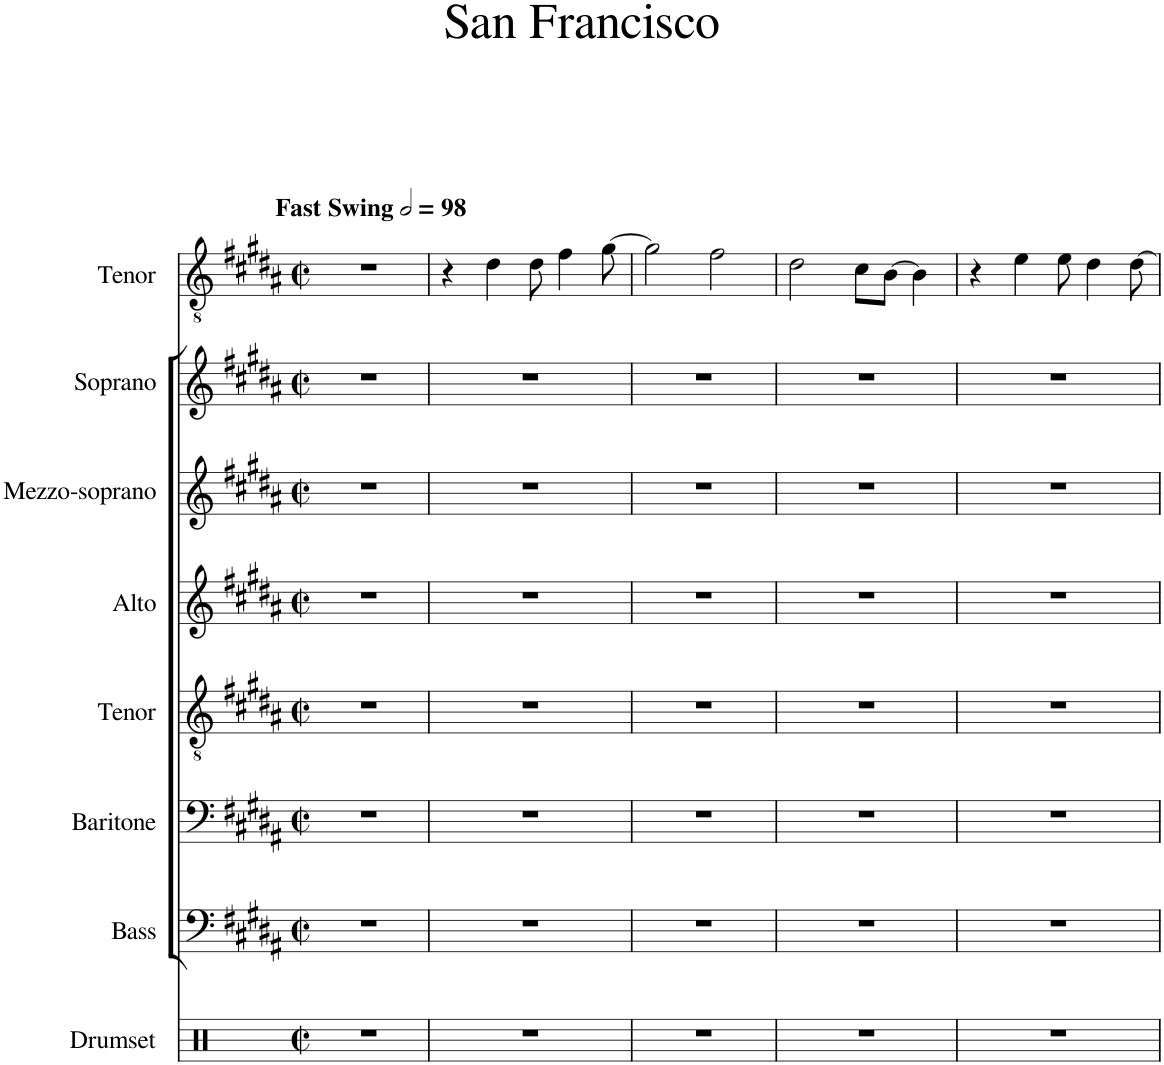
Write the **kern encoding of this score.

**kern	**kern	**kern	**kern	**kern	**kern	**kern	**kern
*part8	*part7	*part6	*part5	*part4	*part3	*part2	*part1
*staff8	*staff7	*staff6	*staff5	*staff4	*staff3	*staff2	*staff1
*I"Drumset	*I"Bass	*I"Baritone	*I"Tenor	*I"Alto	*I"Mezzo-soprano	*I"Soprano	*I"Tenor
*I'Drs.	*I'B.	*I'Bar.	*I'T.	*I'A.	*I'Mzs.	*I'S.	*I'T.
*clefX	*clefF4	*clefF4	*clefGv2	*clefG2	*clefG2	*clefG2	*clefGv2
*k[]	*k[f#c#g#d#a#]	*k[f#c#g#d#a#]	*k[f#c#g#d#a#]	*k[f#c#g#d#a#]	*k[f#c#g#d#a#]	*k[f#c#g#d#a#]	*k[f#c#g#d#a#]
*M2/2	*M2/2	*M2/2	*M2/2	*M2/2	*M2/2	*M2/2	*M2/2
*met(c|)	*met(c|)	*met(c|)	*met(c|)	*met(c|)	*met(c|)	*met(c|)	*met(c|)
*MM196	*MM196	*MM196	*MM196	*MM196	*MM196	*MM196	*MM196
=1	=1	=1	=1	=1	=1	=1	=1
!	!	!	!	!	!	!	!LO:TX:a:B:t=Fast Swing
1r	1r	1r	1r	1r	1r	1r	1r
=2	=2	=2	=2	=2	=2	=2	=2
1r	1r	1r	1r	1r	1r	1r	4r
.	.	.	.	.	.	.	4d#\
.	.	.	.	.	.	.	8d#\
.	.	.	.	.	.	.	4f#\
.	.	.	.	.	.	.	[8g#\
=3	=3	=3	=3	=3	=3	=3	=3
1r	1r	1r	1r	1r	1r	1r	2g#\]
.	.	.	.	.	.	.	2f#\
=4	=4	=4	=4	=4	=4	=4	=4
1r	1r	1r	1r	1r	1r	1r	2d#\
.	.	.	.	.	.	.	8c#\L
.	.	.	.	.	.	.	[8B\J
.	.	.	.	.	.	.	4B\]
=5	=5	=5	=5	=5	=5	=5	=5
1r	1r	1r	1r	1r	1r	1r	4r
.	.	.	.	.	.	.	4e\
.	.	.	.	.	.	.	8e\
.	.	.	.	.	.	.	4d#\
.	.	.	.	.	.	.	[8d#\
=	=	=	=	=	=	=	=
*-	*-	*-	*-	*-	*-	*-	*-
